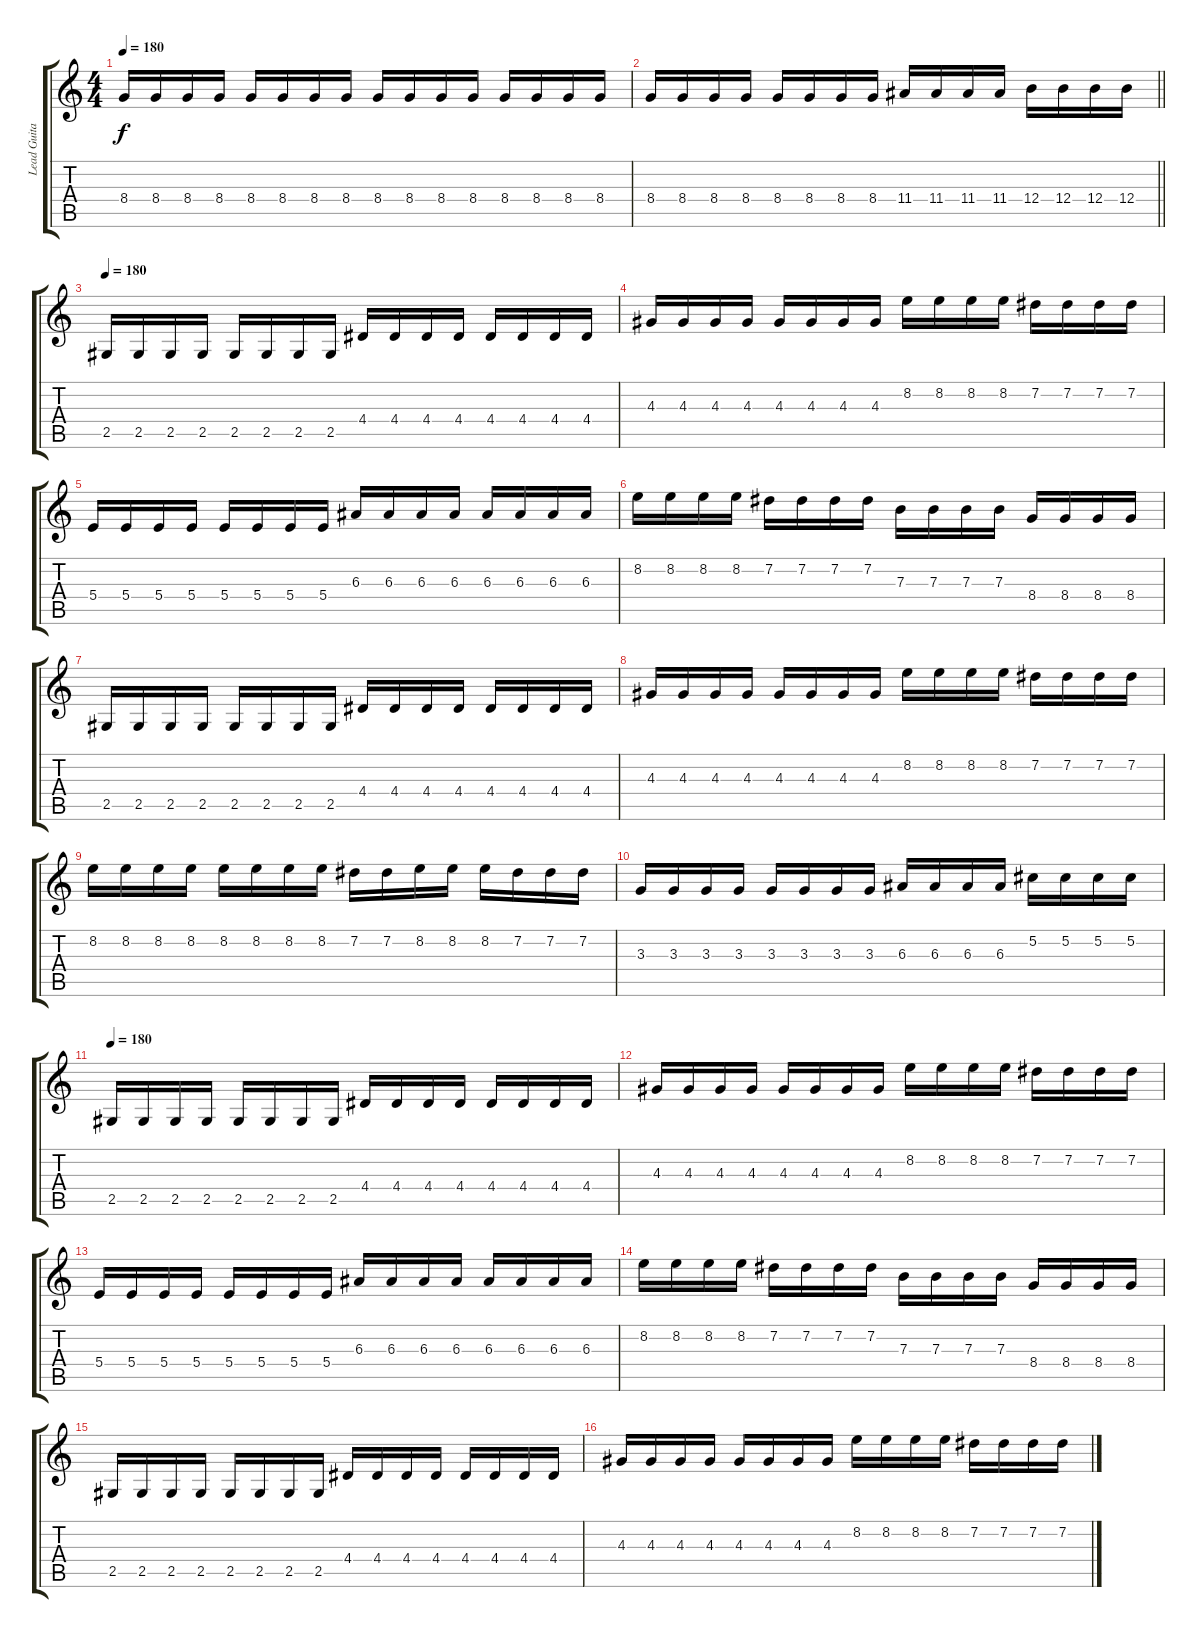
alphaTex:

\track ("Lead Guitar I" "Lead Guita") {instrument distortionguitar}
\staff {score tabs}
\tuning (Db4 Ab3 E3 B2 Gb2 B1) {hide}
\ts (4 4)
\tempo 180
\clef g2
\ks c
8.4.16{dy f} 8.4.16 8.4.16 8.4.16 8.4.16 8.4.16 8.4.16 8.4.16 8.4.16 8.4.16 8.4.16 8.4.16 8.4.16 8.4.16 8.4.16 8.4.16 |
\barLineRight lightlight
8.4.16 8.4.16 8.4.16 8.4.16 8.4.16 8.4.16 8.4.16 8.4.16 11.4.16 11.4.16 11.4.16 11.4.16 12.4.16 12.4.16 12.4.16 12.4.16 |
\section ("" "")
\tempo 180
2.5.16 2.5.16 2.5.16 2.5.16 2.5.16 2.5.16 2.5.16 2.5.16 4.4.16 4.4.16 4.4.16 4.4.16 4.4.16 4.4.16 4.4.16 4.4.16 |
4.3.16 4.3.16 4.3.16 4.3.16 4.3.16 4.3.16 4.3.16 4.3.16 8.2.16 8.2.16 8.2.16 8.2.16 7.2.16 7.2.16 7.2.16 7.2.16 |
5.4.16 5.4.16 5.4.16 5.4.16 5.4.16 5.4.16 5.4.16 5.4.16 6.3.16 6.3.16 6.3.16 6.3.16 6.3.16 6.3.16 6.3.16 6.3.16 |
8.2.16 8.2.16 8.2.16 8.2.16 7.2.16 7.2.16 7.2.16 7.2.16 7.3.16 7.3.16 7.3.16 7.3.16 8.4.16 8.4.16 8.4.16 8.4.16 |
2.5.16 2.5.16 2.5.16 2.5.16 2.5.16 2.5.16 2.5.16 2.5.16 4.4.16 4.4.16 4.4.16 4.4.16 4.4.16 4.4.16 4.4.16 4.4.16 |
4.3.16 4.3.16 4.3.16 4.3.16 4.3.16 4.3.16 4.3.16 4.3.16 8.2.16 8.2.16 8.2.16 8.2.16 7.2.16 7.2.16 7.2.16 7.2.16 |
8.2.16 8.2.16 8.2.16 8.2.16 8.2.16 8.2.16 8.2.16 8.2.16 7.2.16 7.2.16 8.2.16 8.2.16 8.2.16 7.2.16 7.2.16 7.2.16 |
3.3.16 3.3.16 3.3.16 3.3.16 3.3.16 3.3.16 3.3.16 3.3.16 6.3.16 6.3.16 6.3.16 6.3.16 5.2.16 5.2.16 5.2.16 5.2.16 |
\tempo 180
2.5.16 2.5.16 2.5.16 2.5.16 2.5.16 2.5.16 2.5.16 2.5.16 4.4.16 4.4.16 4.4.16 4.4.16 4.4.16 4.4.16 4.4.16 4.4.16 |
4.3.16 4.3.16 4.3.16 4.3.16 4.3.16 4.3.16 4.3.16 4.3.16 8.2.16 8.2.16 8.2.16 8.2.16 7.2.16 7.2.16 7.2.16 7.2.16 |
5.4.16 5.4.16 5.4.16 5.4.16 5.4.16 5.4.16 5.4.16 5.4.16 6.3.16 6.3.16 6.3.16 6.3.16 6.3.16 6.3.16 6.3.16 6.3.16 |
8.2.16 8.2.16 8.2.16 8.2.16 7.2.16 7.2.16 7.2.16 7.2.16 7.3.16 7.3.16 7.3.16 7.3.16 8.4.16 8.4.16 8.4.16 8.4.16 |
2.5.16 2.5.16 2.5.16 2.5.16 2.5.16 2.5.16 2.5.16 2.5.16 4.4.16 4.4.16 4.4.16 4.4.16 4.4.16 4.4.16 4.4.16 4.4.16 |
4.3.16 4.3.16 4.3.16 4.3.16 4.3.16 4.3.16 4.3.16 4.3.16 8.2.16 8.2.16 8.2.16 8.2.16 7.2.16 7.2.16 7.2.16 7.2.16
